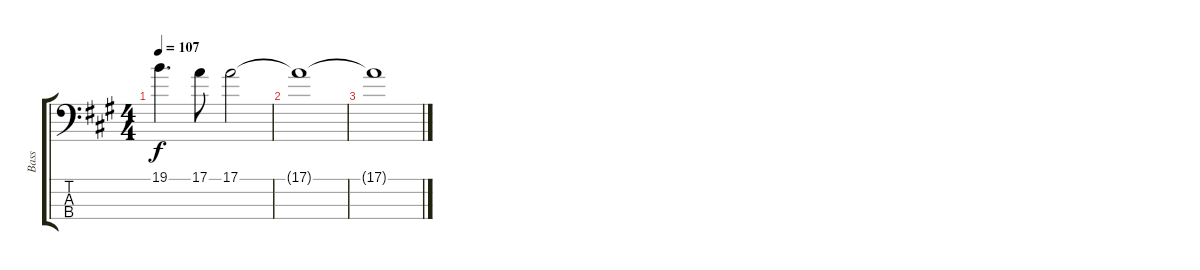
\track ("Bass" "Bass") {instrument electricbassfinger}
\staff {score tabs}
\tuning (E2 B1 Gb1 B0) {hide}
\ts (4 4)
\tempo 107
\clef f4
\ks f#minor
19.1.4{d dy f} 17.1.8 17.1.2 |
17.1{t}.1 |
17.1{t}.1
